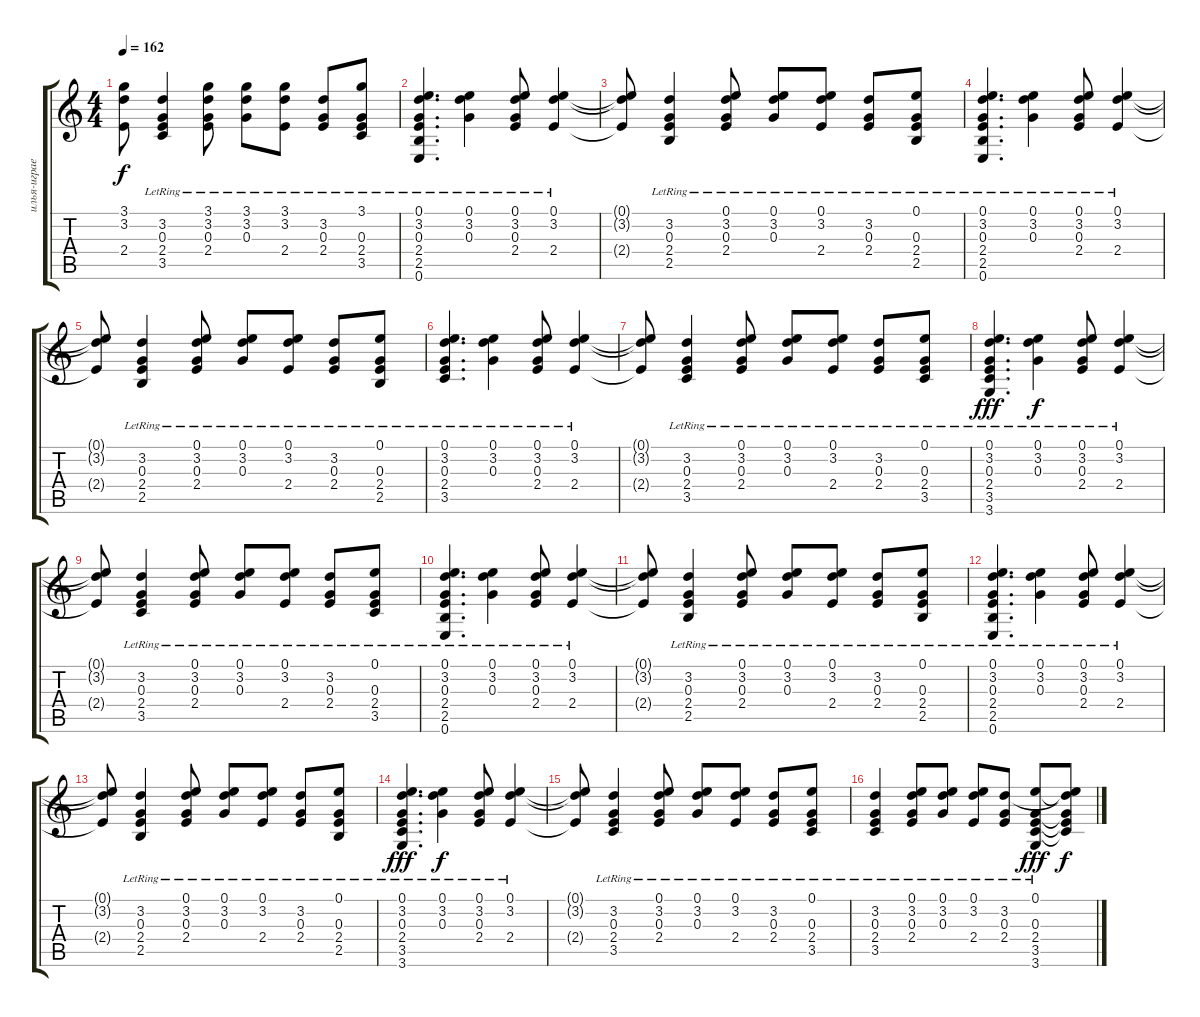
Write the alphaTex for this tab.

\track ("илья-играет" "илья-играе") {instrument acousticguitarsteel}
\staff {score tabs}
\tuning (E4 B3 G3 D3 A2 E2) {hide}
\ts (4 4)
\tempo 162
\clef g2
\ks c
(3.1{t} 3.2{t} 2.4{t}).8{dy f} (3.2{lr} 0.3{lr} 2.4{lr} 3.5{lr}).4 (3.1{lr} 3.2{lr} 0.3{lr} 2.4{lr}).8 (3.1{lr} 3.2{lr} 0.3{lr}).8 (3.1{lr} 3.2{lr} 2.4{lr}).8 (3.2{lr} 0.3{lr} 2.4{lr}).8 (3.1{lr} 0.3{lr} 2.4{lr} 3.5{lr}).8 |
(0.1{lr} 3.2{lr} 0.3{lr} 2.4{lr} 2.5{lr} 0.6{lr}).4{d} (0.1{lr} 3.2{lr} 0.3{lr}).4 (0.1{lr} 3.2{lr} 0.3{lr} 2.4{lr}).8 (0.1{lr} 3.2{lr} 2.4{lr}).4 |
(0.1{t} 3.2{t} 2.4{t}).8 (3.2{lr} 0.3{lr} 2.4{lr} 2.5{lr}).4 (0.1{lr} 3.2{lr} 0.3{lr} 2.4{lr}).8 (0.1{lr} 3.2{lr} 0.3{lr}).8 (0.1{lr} 3.2{lr} 2.4{lr}).8 (3.2{lr} 0.3{lr} 2.4{lr}).8 (0.1{lr} 0.3{lr} 2.4{lr} 2.5{lr}).8 |
(0.1{lr} 3.2{lr} 0.3{lr} 2.4{lr} 2.5{lr} 0.6{lr}).4{d} (0.1{lr} 3.2{lr} 0.3{lr}).4 (0.1{lr} 3.2{lr} 0.3{lr} 2.4{lr}).8 (0.1{lr} 3.2{lr} 2.4{lr}).4 |
(0.1{t} 3.2{t} 2.4{t}).8 (3.2{lr} 0.3{lr} 2.4{lr} 2.5{lr}).4 (0.1{lr} 3.2{lr} 0.3{lr} 2.4{lr}).8 (0.1{lr} 3.2{lr} 0.3{lr}).8 (0.1{lr} 3.2{lr} 2.4{lr}).8 (3.2{lr} 0.3{lr} 2.4{lr}).8 (0.1{lr} 0.3{lr} 2.4{lr} 2.5{lr}).8 |
(0.1{lr} 3.2{lr} 0.3{lr} 2.4{lr} 3.5{lr}).4{d} (0.1{lr} 3.2{lr} 0.3{lr}).4 (0.1{lr} 3.2{lr} 0.3{lr} 2.4{lr}).8 (0.1{lr} 3.2{lr} 2.4{lr}).4 |
(0.1{t} 3.2{t} 2.4{t}).8 (3.2{lr} 0.3{lr} 2.4{lr} 3.5{lr}).4 (0.1{lr} 3.2{lr} 0.3{lr} 2.4{lr}).8 (0.1{lr} 3.2{lr} 0.3{lr}).8 (0.1{lr} 3.2{lr} 2.4{lr}).8 (3.2{lr} 0.3{lr} 2.4{lr}).8 (0.1{lr} 0.3{lr} 2.4{lr} 3.5{lr}).8 |
(0.1{lr} 3.2{lr} 0.3{lr} 2.4{lr} 3.5{lr} 3.6).4{d dy fff} (0.1{lr} 3.2{lr} 0.3{lr}).4{dy f} (0.1{lr} 3.2{lr} 0.3{lr} 2.4{lr}).8 (0.1{lr} 3.2{lr} 2.4{lr}).4 |
(0.1{t} 3.2{t} 2.4{t}).8 (3.2{lr} 0.3{lr} 2.4{lr} 3.5{lr}).4 (0.1{lr} 3.2{lr} 0.3{lr} 2.4{lr}).8 (0.1{lr} 3.2{lr} 0.3{lr}).8 (0.1{lr} 3.2{lr} 2.4{lr}).8 (3.2{lr} 0.3{lr} 2.4{lr}).8 (0.1{lr} 0.3{lr} 2.4{lr} 3.5{lr}).8 |
(0.1{lr} 3.2{lr} 0.3{lr} 2.4{lr} 2.5{lr} 0.6{lr}).4{d} (0.1{lr} 3.2{lr} 0.3{lr}).4 (0.1{lr} 3.2{lr} 0.3{lr} 2.4{lr}).8 (0.1{lr} 3.2{lr} 2.4{lr}).4 |
(0.1{t} 3.2{t} 2.4{t}).8 (3.2{lr} 0.3{lr} 2.4{lr} 2.5{lr}).4 (0.1{lr} 3.2{lr} 0.3{lr} 2.4{lr}).8 (0.1{lr} 3.2{lr} 0.3{lr}).8 (0.1{lr} 3.2{lr} 2.4{lr}).8 (3.2{lr} 0.3{lr} 2.4{lr}).8 (0.1{lr} 0.3{lr} 2.4{lr} 2.5{lr}).8 |
(0.1{lr} 3.2{lr} 0.3{lr} 2.4{lr} 2.5{lr} 0.6{lr}).4{d} (0.1{lr} 3.2{lr} 0.3{lr}).4 (0.1{lr} 3.2{lr} 0.3{lr} 2.4{lr}).8 (0.1{lr} 3.2{lr} 2.4{lr}).4 |
(0.1{t} 3.2{t} 2.4{t}).8 (3.2{lr} 0.3{lr} 2.4{lr} 2.5{lr}).4 (0.1{lr} 3.2{lr} 0.3{lr} 2.4{lr}).8 (0.1{lr} 3.2{lr} 0.3{lr}).8 (0.1{lr} 3.2{lr} 2.4{lr}).8 (3.2{lr} 0.3{lr} 2.4{lr}).8 (0.1{lr} 0.3{lr} 2.4{lr} 2.5{lr}).8 |
(0.1{lr} 3.2{lr} 0.3{lr} 2.4{lr} 3.5{lr} 3.6).4{d dy fff} (0.1{lr} 3.2{lr} 0.3{lr}).4{dy f} (0.1{lr} 3.2{lr} 0.3{lr} 2.4{lr}).8 (0.1{lr} 3.2{lr} 2.4{lr}).4 |
(0.1{t} 3.2{t} 2.4{t}).8 (3.2{lr} 0.3{lr} 2.4{lr} 3.5{lr}).4 (0.1{lr} 3.2{lr} 0.3{lr} 2.4{lr}).8 (0.1{lr} 3.2{lr} 0.3{lr}).8 (0.1{lr} 3.2{lr} 2.4{lr}).8 (3.2{lr} 0.3{lr} 2.4{lr}).8 (0.1{lr} 0.3{lr} 2.4{lr} 3.5{lr}).8 |
(3.2{lr} 0.3{lr} 2.4{lr} 3.5{lr}).4 (0.1{lr} 3.2{lr} 0.3{lr} 2.4{lr}).8 (0.1{lr} 3.2{lr} 0.3{lr}).8 (0.1{lr} 3.2{lr} 2.4{lr}).8 (3.2{lr} 0.3{lr} 2.4{lr}).8 (0.1{lr} 0.3{lr} 2.4{lr} 3.5{lr} 3.6).8{dy fff} (0.1{t} 3.2{t} 0.3{t} 2.4{t} 3.5{t}).8{dy f}
